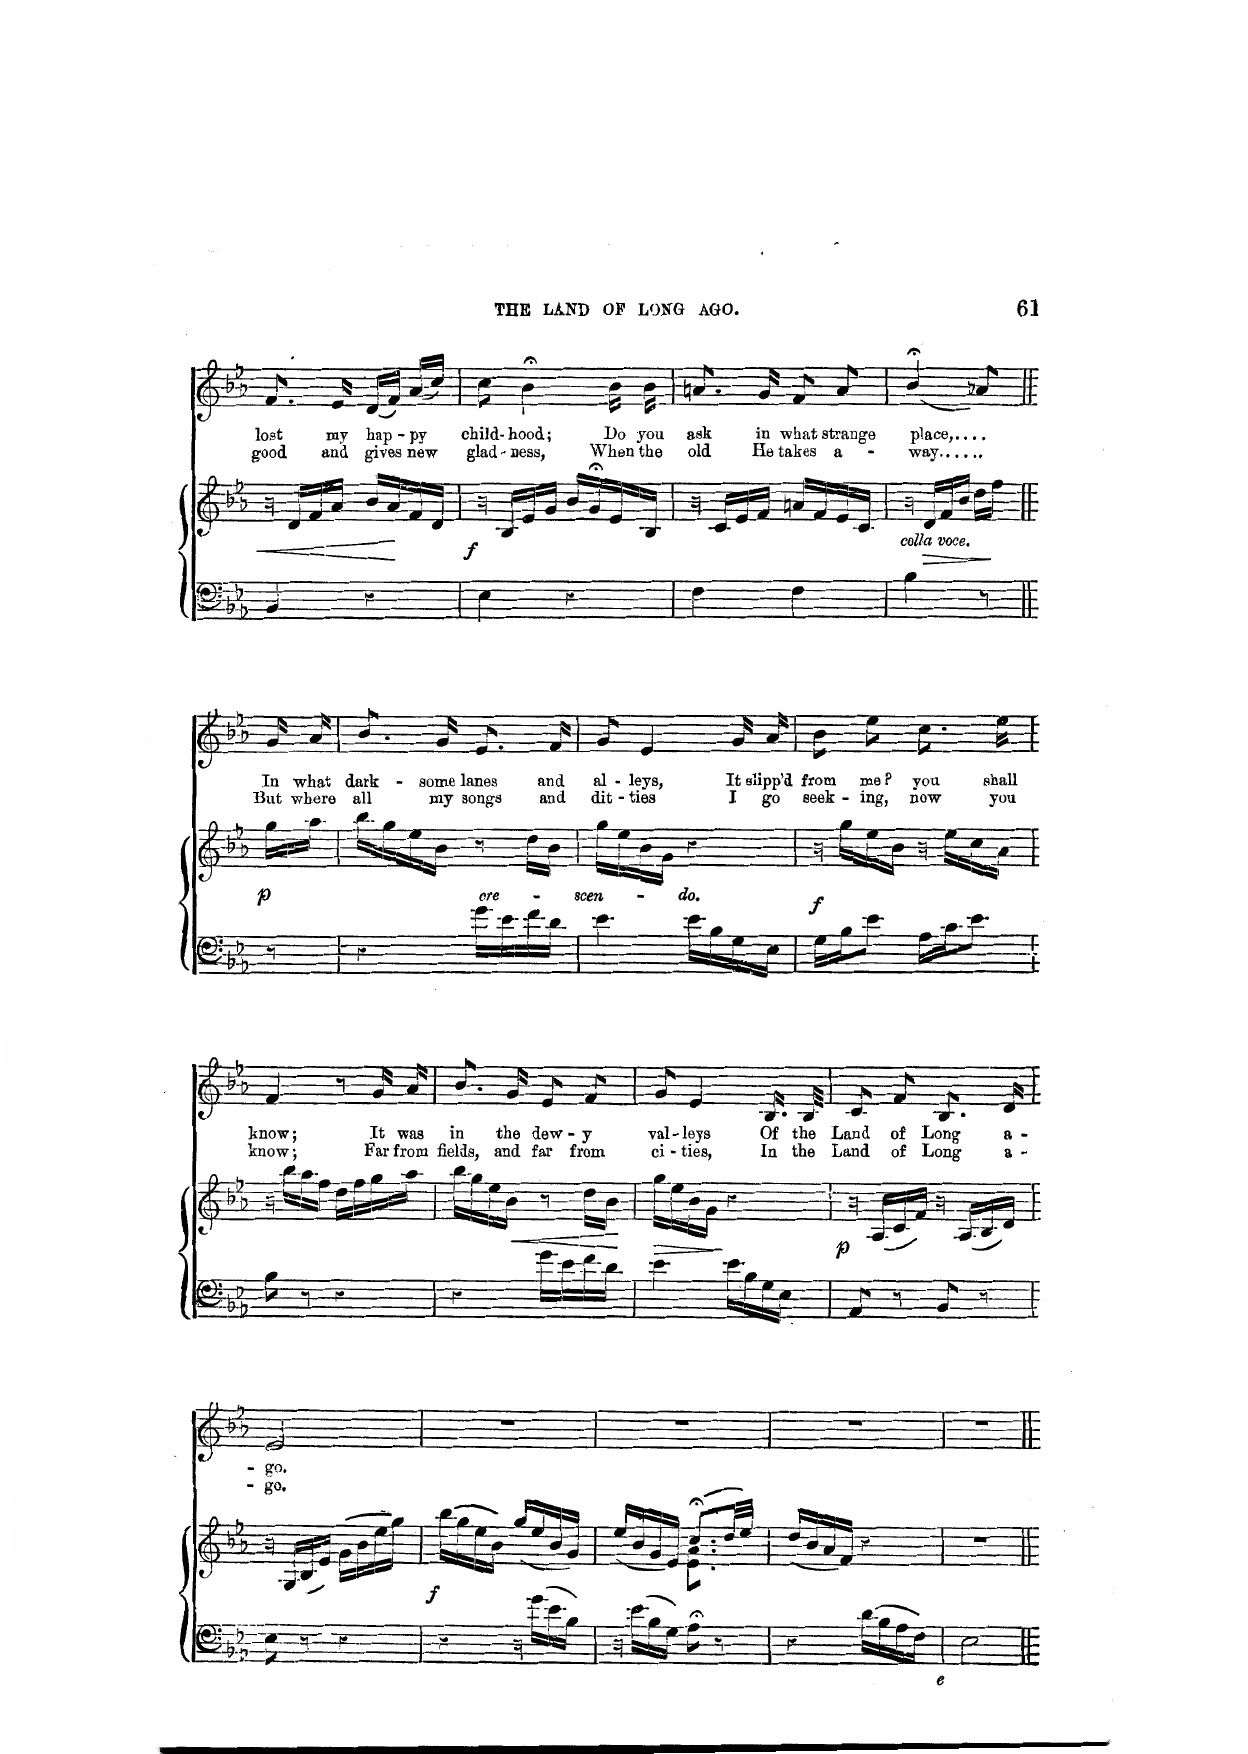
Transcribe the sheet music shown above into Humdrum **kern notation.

**kern	**kern	**dynam	**kern	**text	**text
*part2	*part2	*part2	*part1	*part1	*part1
*staff3	*staff2	*staff2/3	*staff1	*staff1	*staff1
*I"Piano	*	*	*I"Voice	*	*
*I'Pno	*	*	*	*	*
*clefF4	*clefG2	*	*clefG2	*	*
*k[b-e-a-]	*k[b-e-a-]	*	*k[b-e-a-]	*	*
*M2/4	*M2/4	*	*M2/4	*	*
=45	=45	=45	=45	=45	=45
!	!	!LO:HP:b	!	!	!
4BB-/	16r	<	8.f/	lost	good,
.	16d/LL	.	.	.	.
.	16f/	.	.	.	.
.	16a-/JJ	.	16e-/	my	and
4r	16b-/LL	.	(16d/LL	hap-	gives
.	16a-/	.	16f/JJ)	.	.
.	16f/	[	(16a-/LL	-py	new
.	16d/JJ	.	16cc/JJ)	.	.
=46	=46	=46	=46	=46	=46
!	!	!LO:DY:b	!	!	!
4E-\	16r	f	8cc\	child-	glad-
.	16B-/LL	.	.	.	.
.	16e-/	.	4b-;<\	-hood;	-ness,
.	16g/JJ	.	.	.	.
4r	16b-/LL	.	.	.	.
.	16g;</	.	.	.	.
.	16e-/	.	16b-\	Do	When
.	16B-/JJ	.	16b-\	you	the
=47	=47	=47	=47	=47	=47
4F\	16r	.	8.an/	ask	old
.	16c/LL	.	.	.	.
.	16e-/	.	.	.	.
.	16f/JJ	.	16g/	in	He
4F\	16an/LL	.	8f/	what	takes
.	16f/	.	.	.	.
.	16e-/	.	8a/	strange	a-
.	16c/JJ	.	.	.	.
=48	=48	=48	=48	=48	=48
4B-\	16r	.	(4b-;</	place,	-way
!	!	!LO:HP:b	!	!	!
.	16d/LL	>	.	.	.
.	16f/	.	.	.	.
.	16b-/JJ	.	.	.	.
!LO:TX:i:t=colla voce	!	!	!	!	!
8r	16dd\LL	.	8a-X/)	.	.
.	16ff\JJ	.	.	.	.
.	.	]	.	.	.
=48X6||	=48X6||	=48X6||	=48X6||	=48X6||	=48X6||
!	!	!LO:DY:b	!	!	!
8r	16gg\LL	p	16g/	In	But
.	16aa-\JJ	.	16a-/	what	where
=49	=49	=49	=49	=49	=49
4r	16bb-\LL	.	8.b-\	dark-	all
.	16gg\	.	.	.	.
.	16ee-\	.	.	.	.
.	16b-\JJ	.	16g/	-some	my
!	!LO:TX:b:i:t=cresc.	!	!	!	!
16g\LL	8r	.	8.e-/	lanes	songs
16e-\	.	.	.	.	.
16f\	16dd\LL	.	.	.	.
16d\JJ	16b-\JJ	.	16f/	and	and
=50	=50	=50	=50	=50	=50
4e-\	16gg\LL	.	8g/	al-	dit-
.	16ee-\	.	.	.	.
.	16b-\	.	4e-/	-leys,	-ties
.	16g\JJ	.	.	.	.
16e-\LL	4r	.	.	.	.
16B-\	.	.	.	.	.
16G\	.	.	16g/	It	I
16E-\JJ	.	.	16a-/	slipp’d	go
=51	=51	=51	=51	=51	=51
!	!	!LO:DY:b	!	!	!
16G\LL	16r	f	8b-\	from	seek-
16B-\J	16gg\LL	.	.	.	.
8e-\J	16ee-\	.	8ee-\	me?	-ing,
.	16b-\JJ	.	.	.	.
16A-\LL	16r	.	8.cc\	you	now
16c\J	16ee-\LL	.	.	.	.
8e-\J	16cc\	.	.	.	.
.	16a-\JJ	.	16ee-\	shall	you
=52	=52	=52	=52	=52	=52
8B-\	16r	.	4f/	know;	know;
.	16bb-\LL	.	.	.	.
8r	16aa-\	.	.	.	.
.	16ff\JJ	.	.	.	.
4r	16dd\LL	.	8r	.	.
.	16ff\	.	.	.	.
.	16gg\	.	16g/	It	Far
.	16aa-\JJ	.	16a-/	was	from
=53	=53	=53	=53	=53	=53
4r	16bb-\LL	.	8.b-/	in	fields,
.	16gg\	.	.	.	.
.	16ee-\	.	.	.	.
!	!	!LO:HP:b	!	!	!
.	16b-\JJ	<	16g/	the	and
16g\LL	8r	.	8e-/	dew-	far
16e-\	.	.	.	.	.
16f\	16dd\LL	.	8f/	-y	from
16d\JJ	16b-\JJ	.	.	.	.
.	.	[	.	.	.
=54	=54	=54	=54	=54	=54
!	!	!LO:HP:b	!	!	!
4e-\	16gg\LL	>	8g/	val-	ci-
.	16ee-\	.	.	.	.
.	16b-\	.	4e-/	-leys	-ties,
.	16g\JJ	.	.	.	.
16e-\LL	4r	]	.	.	.
16B-\	.	.	.	.	.
16G\	.	.	16.B-/	Of	In
16E-\JJ	.	.	.	.	.
.	.	.	32B-/	the	the
=55	=55	=55	=55	=55	=55
!	!	!LO:DY:b	!	!	!
8AA-/	16r	p	8c/	Land	Land
.	(16A-/LL	.	.	.	.
8r	16c/	.	8f/	of	of
.	16f/JJ)	.	.	.	.
8BB-/	16r	.	8.B-/	Long	Long
.	(16A-/LL	.	.	.	.
8r	16B-/	.	.	.	.
.	16d/JJ)	.	16d/	a-	a-
=56	=56	=56	=56	=56	=56
8E-\	16r	.	2e-/	-– go.	-– go.
.	(16G/LL	.	.	.	.
8r	16B-/	.	.	.	.
.	16e-/JJ)	.	.	.	.
4r	(16g\LL	.	.	.	.
.	16b-\	.	.	.	.
.	16ee-\	.	.	.	.
.	16gg\JJ)	.	.	.	.
=57	=57	=57	=57	=57	=57
!	!	!LO:DY:b	!	!	!
4r	(16bb-\LL	f	2r	.	.
.	16gg\	.	.	.	.
.	16ee-\	.	.	.	.
.	16b-\JJ)	.	.	.	.
16r	(16gg/LL	.	.	.	.
16g\LL	16ee-/	.	.	.	.
16e-\	16b-/	.	.	.	.
16B-\JJ	16g/JJ)	.	.	.	.
=58	=58	=58	=58	=58	=58
*	*^	*	*	*	*
16r	(16ee-/LL	4ryy	.	2r	.	.
16e-\LL	16b-/	.	.	.	.	.
16B-\	16g/	.	.	.	.	.
16G\JJ	16e-/JJ)	.	.	.	.	.
8A-;<\	(8.cc;</L	8.e-\ 8.a-\	.	.	.	.
8r	.	.	.	.	.	.
.	32dd/LL	16r	.	.	.	.
.	32ee-/JJJ)	.	.	.	.	.
*	*v	*v	*	*	*	*
=59	=59	=59	=59	=59	=59
4r	(16dd/LL	.	2r	.	.
.	16b-/	.	.	.	.
.	16a-/	.	.	.	.
.	16f/JJ)	.	.	.	.
16d\LL	4r	.	.	.	.
16B-\	.	.	.	.	.
16A-\	.	.	.	.	.
16F\JJ	.	.	.	.	.
=60	=60	=60	=60	=60	=60
2E-\	2r	.	2r	.	.
=:|!	=:|!	=:|!	=:|!	=:|!	=:|!
*-	*-	*-	*-	*-	*-
